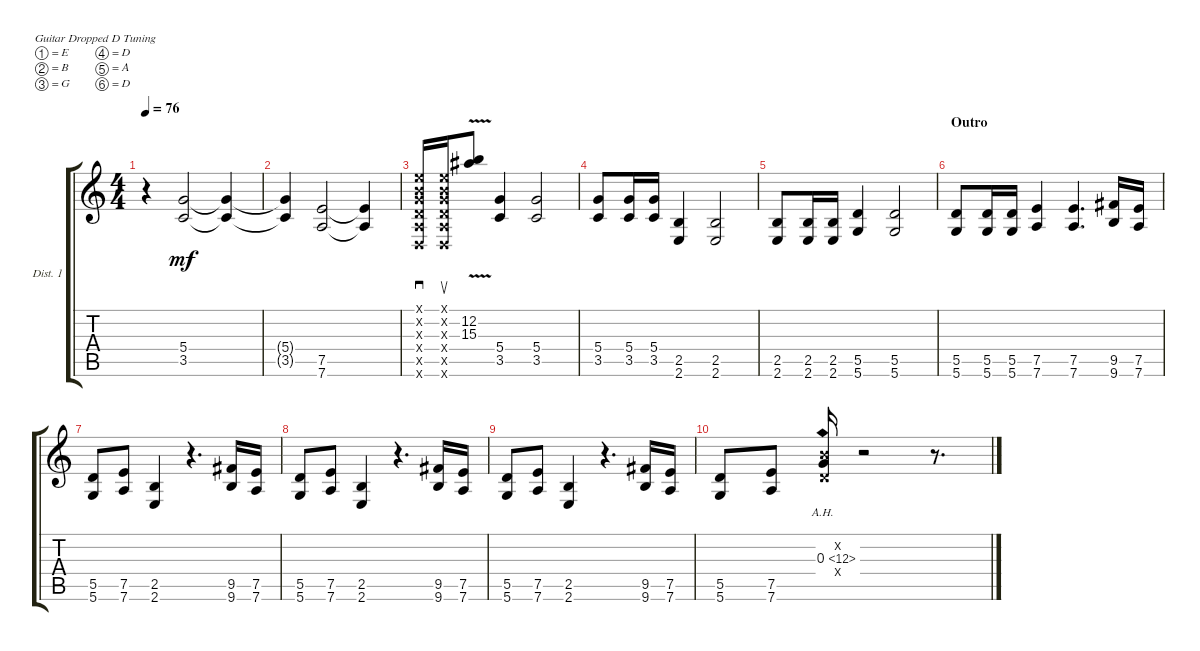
\defaultSystemsLayout 4
\bracketExtendMode groupsimilarinstruments
\firstSystemTrackNameOrientation horizontal
\otherSystemsTrackNameOrientation horizontal
\track ("Guitar 1" "Dist. 1") {instrument distortionguitar}
\staff {score tabs}
\tuning (E4 B3 G3 D3 A2 D2)
\ts (4 4)
\tempo 76
\clef g2
\ks c
r.4{dy mf} (3.5 5.4).2 (3.5{t} 5.4{t}).4 |
(3.5{t} 5.4{t}).4 (7.5 7.6).2 (7.6{t} 7.5{t}).4 |
(0.5{x} 0.4{x} 0.3{x} 0.2{x} 0.1{x} 0.6{x}).16{sd} (0.6{x} 0.5{x} 0.4{x} 0.3{x} 0.2{x} 0.1{x}).16{su} (12.2 15.3{v}).8 (3.5 5.4).4 (3.5 5.4).2 |
(3.5 5.4).8 (5.4 3.5).16 (3.5 5.4).16 (2.6 2.5).4 (2.5 2.6).2 |
(2.5 2.6).8 (2.6 2.5).16 (2.5 2.6).16 (5.6 5.5).4 (5.5 5.6).2 |
\section ("" "Outro")
(5.6 5.5).8 (5.5 5.6).16 (5.6 5.5).16 (7.6 7.5).4 (7.5 7.6).4{d} (9.6 9.5).16 (7.5 7.6).16 |
(5.6 5.5).8 (7.5 7.6).8 (2.6 2.5).4 r.4{d} (9.5 9.6).16 (7.5 7.6).16 |
(5.6 5.5).8 (7.5 7.6).8 (2.6 2.5).4 r.4{d} (9.5 9.6).16 (7.5 7.6).16 |
(5.6 5.5).8 (7.5 7.6).8 (2.6 2.5).4 r.4{d} (9.5 9.6).16 (7.5 7.6).16 |
(5.6 5.5).8 (7.5 7.6).8 (0.4{x} 0.3{ah 12} 0.2{x}).16 r.2 r.8{d}
